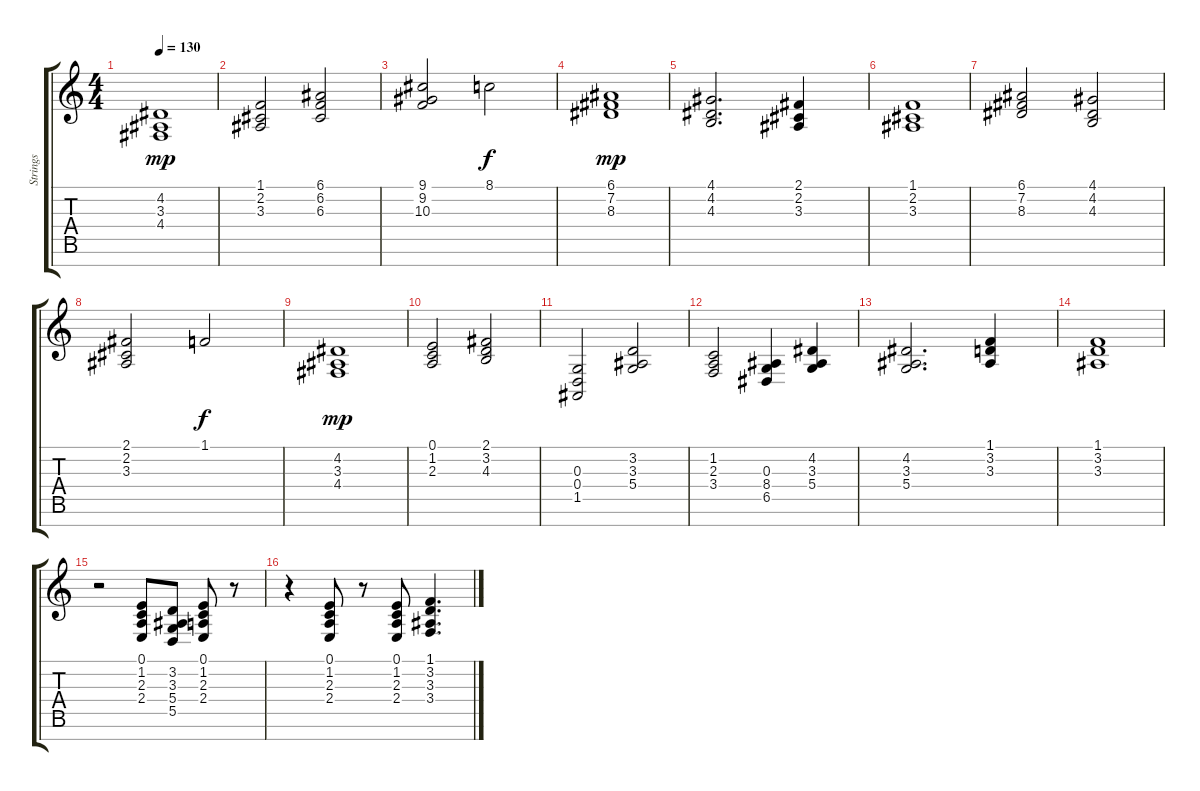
\track ("Strings" "Strings") {instrument stringensemble1}
\staff {score tabs}
\tuning (E4 B3 G3 D3 A2 E2 B1) {hide}
\ts (4 4)
\tempo 130
\clef g2
\ks c
(4.2 3.3 4.4).1{dy mp} |
(1.1 2.2 3.3).2 (6.1 6.2 6.3).2 |
(9.1 9.2 10.3).2 8.1.2{dy f} |
(6.1 7.2 8.3).1{dy mp} |
(4.1 4.2 4.3).2{d} (2.1 2.2 3.3).4 |
(1.1 2.2 3.3).1 |
(6.1 7.2 8.3).2 (4.1 4.2 4.3).2 |
(2.1 2.2 3.3).2 1.1.2{dy f} |
(4.2 3.3 4.4).1{dy mp} |
(0.1 1.2 2.3).2 (2.1 3.2 4.3).2 |
(0.3 0.4 1.5).2{volume 13} (3.2 3.3 5.4).2 |
(1.2 2.3 3.4).2 (0.3 8.4 6.5).4 (4.2 3.3 5.4).4 |
(4.2 3.3 5.4).2{d} (1.1 3.2 3.3).4 |
(1.1 3.2 3.3).1 |
r.2 (0.1 1.2 2.3 2.4).8 (3.2 3.3 5.4 5.5).8 (0.1 1.2 2.3 2.4).8 r.8 |
r.4 (0.1 1.2 2.3 2.4).8 r.8 (0.1 1.2 2.3 2.4).8 (1.1 3.2 3.3 3.4).4{d}
